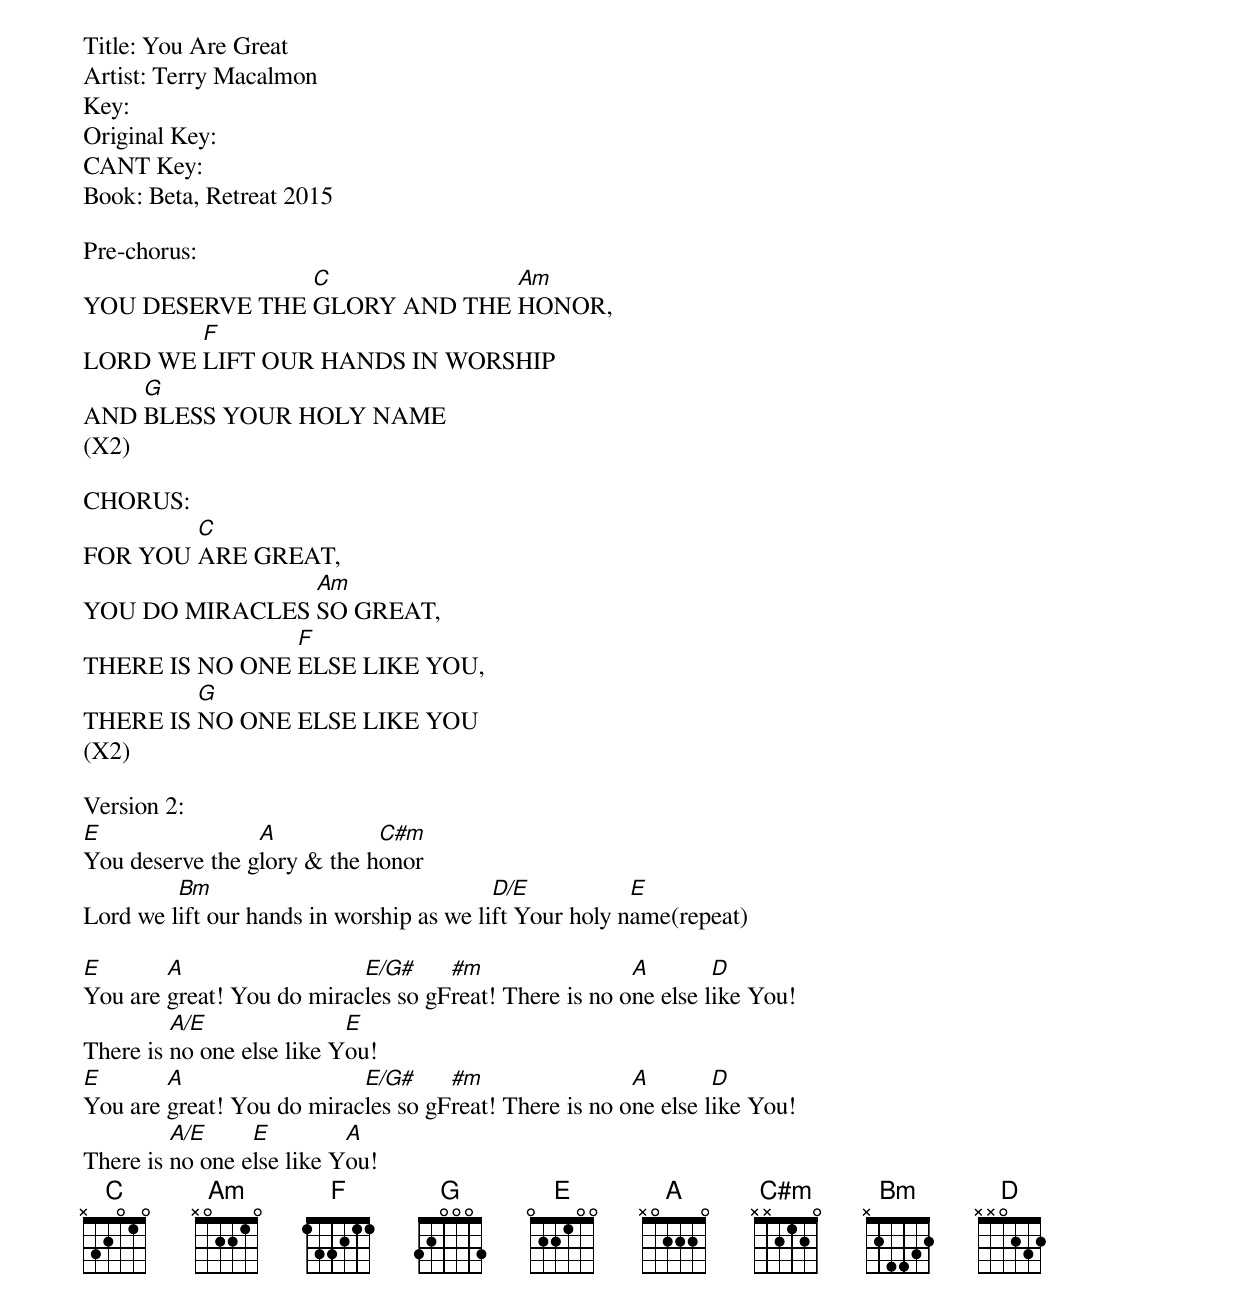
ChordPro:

Title: You Are Great
Artist: Terry Macalmon
Key: []
Original Key:
CANT Key:
Book: Beta, Retreat 2015

Pre-chorus:
YOU DESERVE THE [C]GLORY AND THE [Am]HONOR,
LORD WE [F]LIFT OUR HANDS IN WORSHIP
AND [G]BLESS YOUR HOLY NAME
(X2)

CHORUS:
FOR YOU [C]ARE GREAT,
YOU DO MIRACLES [Am]SO GREAT,
THERE IS NO ONE [F]ELSE LIKE YOU,
THERE IS [G]NO ONE ELSE LIKE YOU
(X2)

Version 2:
[E]You deserve the g[A]lory & the h[C#m]onor
Lord we l[Bm]ift our hands in worship as we li[D/E]ft Your holy n[E]ame(repeat)

[E]You are [A]great! You do mirac[E/G#]les so gF[#m]reat! There is no o[A]ne else l[D]ike You!
There is [A/E]no one else like Y[E]ou!
[E]You are [A]great! You do mirac[E/G#]les so gF[#m]reat! There is no o[A]ne else l[D]ike You!
There is [A/E]no one e[E]lse like Y[A]ou!
